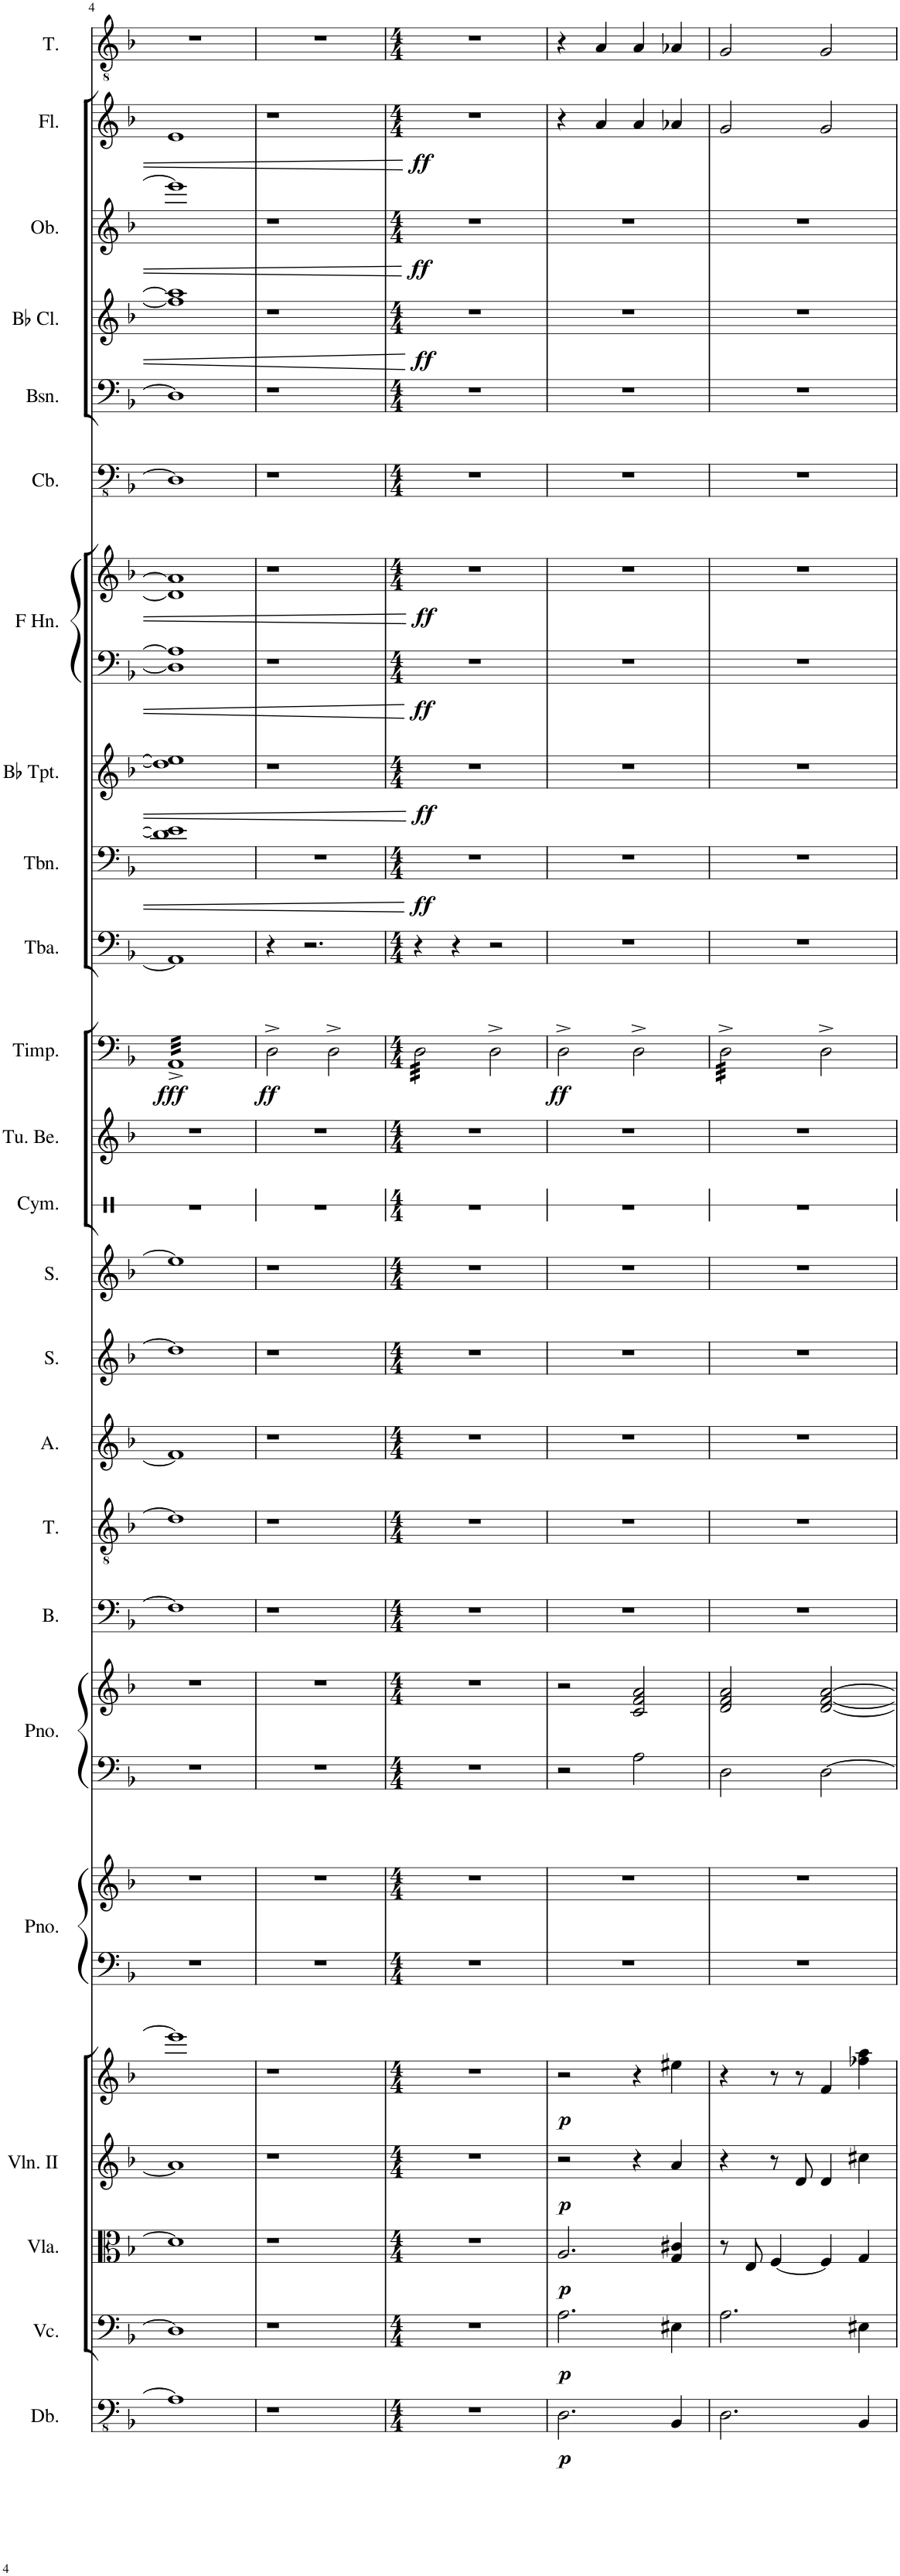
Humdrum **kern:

**kern	**dynam	**kern	**dynam	**kern	**dynam	**kern	**dynam	**kern	**dynam	**kern	**kern	**kern	**kern	**kern	**kern	**kern	**kern	**kern	**kern	**kern	**kern	**dynam	**kern	**kern	**dynam	**kern	**dynam	**kern	**kern	**dynam	**kern	**kern	**kern	**dynam	**kern	**dynam	**kern	**dynam	**kern
*part25	*part25	*part24	*part24	*part23	*part23	*part22	*part22	*part21	*part21	*part20	*part20	*part19	*part19	*part18	*part17	*part16	*part15	*part14	*part13	*part12	*part11	*part11	*part10	*part9	*part9	*part8	*part8	*part7	*part7	*part7	*part6	*part5	*part4	*part4	*part3	*part3	*part2	*part2	*part1
*staff28	*staff28	*staff27	*staff27	*staff26	*staff26	*staff25	*staff25	*staff24	*staff24	*staff23	*staff22	*staff21	*staff20	*staff19	*staff18	*staff17	*staff16	*staff15	*staff14	*staff13	*staff12	*staff12	*staff11	*staff10	*staff10	*staff9	*staff9	*staff8	*staff7	*staff7/8	*staff6	*staff5	*staff4	*staff4	*staff3	*staff3	*staff2	*staff2	*staff1
*I"Double Bass	*	*I"Violoncellos	*	*I"Violas	*	*I"Violins II	*	*I"Violins I	*	*I"Piano	*	*I"Piano	*	*I"Bass	*I"Tenor	*I"Alto	*I"Soprano	*I"Soprano	*I"Cymbal	*I"Tubular Bells	*I"Timpani	*	*I"Tuba	*I"Trombone	*	*I"Trumpets in Bb	*	*I"Horns in F	*	*	*I"Contrabasses	*I"Bassoons	*I"Clarinets in Bb	*	*I"Oboes	*	*I"Flutes	*	*I"Tenor
*I'Db.	*	*I'Vc.	*	*I'Vla.	*	*I'Vln. II	*	*	*	*I'Pno.	*	*I'Pno.	*	*I'B.	*I'T.	*I'A.	*I'S.	*I'S.	*I'Cym.	*I'Tu. Be.	*I'Timp.	*	*I'Tba.	*I'Tbn.	*	*	*	*	*	*	*I'Cb.	*I'Bsn.	*	*	*I'Ob.	*	*I'Fl.	*	*I'T.
!!LO:PB:g=z
*clefFv4	*	*clefF4	*	*clefC3	*	*clefG2	*	*clefG2	*	*clefF4	*clefG2	*clefF4	*clefG2	*clefF4	*clefGv2	*clefG2	*clefG2	*clefG2	*clefX	*clefG2	*clefF4	*	*clefF4	*clefF4	*	*clefG2	*	*clefF4	*clefG2	*	*clefFv4	*clefF4	*clefG2	*	*clefG2	*	*clefG2	*	*clefGv2
*ITrd7c12	*	*	*	*	*	*	*	*	*	*	*	*	*	*	*	*	*	*	*	*	*	*	*	*	*	*ITrd1c2	*	*ITrd4c7	*ITrd4c7	*	*ITrd7c12	*	*ITrd1c2	*	*	*	*	*	*
*k[b-]	*	*k[b-]	*	*k[b-]	*	*k[b-]	*	*k[b-]	*	*k[b-]	*k[b-]	*k[b-]	*k[b-]	*k[b-]	*k[b-]	*k[b-]	*k[b-]	*k[b-]	*k[]	*k[b-]	*k[b-]	*	*k[b-]	*k[b-]	*	*k[b-]	*	*k[b-]	*k[b-]	*	*k[b-]	*k[b-]	*k[b-]	*	*k[b-]	*	*k[b-]	*	*k[b-]
*M4/4	*	*M4/4	*	*M4/4	*	*M4/4	*	*M4/4	*	*M4/4	*M4/4	*M4/4	*M4/4	*M4/4	*M4/4	*M4/4	*M4/4	*M4/4	*M4/4	*M4/4	*M4/4	*	*M4/4	*M4/4	*	*M4/4	*	*M4/4	*M4/4	*	*M4/4	*M4/4	*M4/4	*	*M4/4	*	*M4/4	*	*M4/4
=4	=4	=4	=4	=4	=4	=4	=4	=4	=4	=4	=4	=4	=4	=4	=4	=4	=4	=4	=4	=4	=4	=4	=4	=4	=4	=4	=4	=4	=4	=4	=4	=4	=4	=4	=4	=4	=4	=4	=4
!	!	!	!	!	!	!	!	!	!	!	!	!	!	!	!	!	!	!	!	!	!	!LO:DY:b	!	!	!	!	!	!	!	!	!	!	!	!	!	!	!	!	!
*	*	*	*	*	*	*	*	*	*	*	*	*	*	*	*	*	*	*	*	*	*tremolo	*	*	*	*	*	*	*	*	*	*	*	*	*	*	*	*	*	*
1AA]	.	1D]	.	1d]	.	1a]	.	1eee]	.	1r	1r	1r	1r	1F]	1d]	1f]	1dd]	1ee]	1r	1r	32AA^LLL	fff	1AA]	1d] 1e]	.	1dd] 1ee]	.	1D] 1A]	1d] 1a]	.	1DD]	1D]	1ff] 1aa]	.	1eee]	.	1e	.	1r
.	.	.	.	.	.	.	.	.	.	.	.	.	.	.	.	.	.	.	.	.	32AA^	.	.	.	.	.	.	.	.	.	.	.	.	.	.	.	.	.	.
.	.	.	.	.	.	.	.	.	.	.	.	.	.	.	.	.	.	.	.	.	32AA^	.	.	.	.	.	.	.	.	.	.	.	.	.	.	.	.	.	.
.	.	.	.	.	.	.	.	.	.	.	.	.	.	.	.	.	.	.	.	.	32AA^	.	.	.	.	.	.	.	.	.	.	.	.	.	.	.	.	.	.
.	.	.	.	.	.	.	.	.	.	.	.	.	.	.	.	.	.	.	.	.	32AA^	.	.	.	.	.	.	.	.	.	.	.	.	.	.	.	.	.	.
.	.	.	.	.	.	.	.	.	.	.	.	.	.	.	.	.	.	.	.	.	32AA^	.	.	.	.	.	.	.	.	.	.	.	.	.	.	.	.	.	.
.	.	.	.	.	.	.	.	.	.	.	.	.	.	.	.	.	.	.	.	.	32AA^	.	.	.	.	.	.	.	.	.	.	.	.	.	.	.	.	.	.
.	.	.	.	.	.	.	.	.	.	.	.	.	.	.	.	.	.	.	.	.	32AA^	.	.	.	.	.	.	.	.	.	.	.	.	.	.	.	.	.	.
.	.	.	.	.	.	.	.	.	.	.	.	.	.	.	.	.	.	.	.	.	32AA^	.	.	.	.	.	.	.	.	.	.	.	.	.	.	.	.	.	.
.	.	.	.	.	.	.	.	.	.	.	.	.	.	.	.	.	.	.	.	.	32AA^	.	.	.	.	.	.	.	.	.	.	.	.	.	.	.	.	.	.
.	.	.	.	.	.	.	.	.	.	.	.	.	.	.	.	.	.	.	.	.	32AA^	.	.	.	.	.	.	.	.	.	.	.	.	.	.	.	.	.	.
.	.	.	.	.	.	.	.	.	.	.	.	.	.	.	.	.	.	.	.	.	32AA^	.	.	.	.	.	.	.	.	.	.	.	.	.	.	.	.	.	.
.	.	.	.	.	.	.	.	.	.	.	.	.	.	.	.	.	.	.	.	.	32AA^	.	.	.	.	.	.	.	.	.	.	.	.	.	.	.	.	.	.
.	.	.	.	.	.	.	.	.	.	.	.	.	.	.	.	.	.	.	.	.	32AA^	.	.	.	.	.	.	.	.	.	.	.	.	.	.	.	.	.	.
.	.	.	.	.	.	.	.	.	.	.	.	.	.	.	.	.	.	.	.	.	32AA^	.	.	.	.	.	.	.	.	.	.	.	.	.	.	.	.	.	.
.	.	.	.	.	.	.	.	.	.	.	.	.	.	.	.	.	.	.	.	.	32AA^	.	.	.	.	.	.	.	.	.	.	.	.	.	.	.	.	.	.
.	.	.	.	.	.	.	.	.	.	.	.	.	.	.	.	.	.	.	.	.	32AA^	.	.	.	.	.	.	.	.	.	.	.	.	.	.	.	.	.	.
.	.	.	.	.	.	.	.	.	.	.	.	.	.	.	.	.	.	.	.	.	32AA^	.	.	.	.	.	.	.	.	.	.	.	.	.	.	.	.	.	.
.	.	.	.	.	.	.	.	.	.	.	.	.	.	.	.	.	.	.	.	.	32AA^	.	.	.	.	.	.	.	.	.	.	.	.	.	.	.	.	.	.
.	.	.	.	.	.	.	.	.	.	.	.	.	.	.	.	.	.	.	.	.	32AA^	.	.	.	.	.	.	.	.	.	.	.	.	.	.	.	.	.	.
.	.	.	.	.	.	.	.	.	.	.	.	.	.	.	.	.	.	.	.	.	32AA^	.	.	.	.	.	.	.	.	.	.	.	.	.	.	.	.	.	.
.	.	.	.	.	.	.	.	.	.	.	.	.	.	.	.	.	.	.	.	.	32AA^	.	.	.	.	.	.	.	.	.	.	.	.	.	.	.	.	.	.
.	.	.	.	.	.	.	.	.	.	.	.	.	.	.	.	.	.	.	.	.	32AA^	.	.	.	.	.	.	.	.	.	.	.	.	.	.	.	.	.	.
.	.	.	.	.	.	.	.	.	.	.	.	.	.	.	.	.	.	.	.	.	32AA^	.	.	.	.	.	.	.	.	.	.	.	.	.	.	.	.	.	.
.	.	.	.	.	.	.	.	.	.	.	.	.	.	.	.	.	.	.	.	.	32AA^	.	.	.	.	.	.	.	.	.	.	.	.	.	.	.	.	.	.
.	.	.	.	.	.	.	.	.	.	.	.	.	.	.	.	.	.	.	.	.	32AA^	.	.	.	.	.	.	.	.	.	.	.	.	.	.	.	.	.	.
.	.	.	.	.	.	.	.	.	.	.	.	.	.	.	.	.	.	.	.	.	32AA^	.	.	.	.	.	.	.	.	.	.	.	.	.	.	.	.	.	.
.	.	.	.	.	.	.	.	.	.	.	.	.	.	.	.	.	.	.	.	.	32AA^	.	.	.	.	.	.	.	.	.	.	.	.	.	.	.	.	.	.
.	.	.	.	.	.	.	.	.	.	.	.	.	.	.	.	.	.	.	.	.	32AA^	.	.	.	.	.	.	.	.	.	.	.	.	.	.	.	.	.	.
.	.	.	.	.	.	.	.	.	.	.	.	.	.	.	.	.	.	.	.	.	32AA^	.	.	.	.	.	.	.	.	.	.	.	.	.	.	.	.	.	.
.	.	.	.	.	.	.	.	.	.	.	.	.	.	.	.	.	.	.	.	.	32AA^	.	.	.	.	.	.	.	.	.	.	.	.	.	.	.	.	.	.
.	.	.	.	.	.	.	.	.	.	.	.	.	.	.	.	.	.	.	.	.	32AA^JJJ	.	.	.	.	.	.	.	.	.	.	.	.	.	.	.	.	.	.
*	*	*	*	*	*	*	*	*	*	*	*	*	*	*	*	*	*	*	*	*	*Xtremolo	*	*	*	*	*	*	*	*	*	*	*	*	*	*	*	*	*	*
=5	=5	=5	=5	=5	=5	=5	=5	=5	=5	=5	=5	=5	=5	=5	=5	=5	=5	=5	=5	=5	=5	=5	=5	=5	=5	=5	=5	=5	=5	=5	=5	=5	=5	=5	=5	=5	=5	=5	=5
!	!	!	!	!	!	!	!	!	!	!	!	!	!	!	!	!	!	!	!	!	!	!LO:DY:b	!	!	!	!	!	!	!	!	!	!	!	!	!	!	!	!	!
1r	.	1r	.	1r	.	1r	.	1r	.	1r	1r	1r	1r	1r	1r	1r	1r	1r	1r	1r	2D^\	ff	4r	1r	.	1r	.	1r	1r	.	1r	1r	1r	.	1r	.	1r	.	1r
.	.	.	.	.	.	.	.	.	.	.	.	.	.	.	.	.	.	.	.	.	.	.	2.r	.	.	.	.	.	.	.	.	.	.	.	.	.	.	.	.
.	.	.	.	.	.	.	.	.	.	.	.	.	.	.	.	.	.	.	.	.	2D^\	.	.	.	.	.	.	.	.	.	.	.	.	.	.	.	.	.	.
=6	=6	=6	=6	=6	=6	=6	=6	=6	=6	=6	=6	=6	=6	=6	=6	=6	=6	=6	=6	=6	=6	=6	=6	=6	=6	=6	=6	=6	=6	=6	=6	=6	=6	=6	=6	=6	=6	=6	=6
*M4/4	*	*M4/4	*	*M4/4	*	*M4/4	*	*M4/4	*	*M4/4	*M4/4	*M4/4	*M4/4	*M4/4	*M4/4	*M4/4	*M4/4	*M4/4	*M4/4	*M4/4	*M4/4	*	*M4/4	*M4/4	*	*M4/4	*	*M4/4	*M4/4	*	*M4/4	*M4/4	*M4/4	*	*M4/4	*	*M4/4	*	*M4/4
!	!	!	!	!	!	!	!	!	!	!	!	!	!	!	!	!	!	!	!	!	!	!	!	!	!LO:DY:b	!	!LO:DY:b	!	!	!LO:DY:b=2	!	!	!	!	!	!	!	!	!
!	!	!	!	!	!	!	!	!	!	!	!	!	!	!	!	!	!	!	!	!	!	!	!	!	!	!	!	!	!	!LO:DY:n=1:b	!	!	!	!LO:DY:b	!	!LO:DY:b	!	!LO:DY:b	!
*	*	*	*	*	*	*	*	*	*	*	*	*	*	*	*	*	*	*	*	*	*tremolo	*	*	*	*	*	*	*	*	*	*	*	*	*	*	*	*	*	*
1r	.	1r	.	1r	.	1r	.	1r	.	1r	1r	1r	1r	1r	1r	1r	1r	1r	1r	1r	32D\LLL	.	4r	1r	ff	1r	ff	1r	1r	ff ff	1r	1r	1r	ff	1r	ff	1r	ff	1r
.	.	.	.	.	.	.	.	.	.	.	.	.	.	.	.	.	.	.	.	.	32D\	.	.	.	.	.	.	.	.	.	.	.	.	.	.	.	.	.	.
.	.	.	.	.	.	.	.	.	.	.	.	.	.	.	.	.	.	.	.	.	32D\	.	.	.	.	.	.	.	.	.	.	.	.	.	.	.	.	.	.
.	.	.	.	.	.	.	.	.	.	.	.	.	.	.	.	.	.	.	.	.	32D\	.	.	.	.	.	.	.	.	.	.	.	.	.	.	.	.	.	.
.	.	.	.	.	.	.	.	.	.	.	.	.	.	.	.	.	.	.	.	.	32D\	.	.	.	.	.	.	.	.	.	.	.	.	.	.	.	.	.	.
.	.	.	.	.	.	.	.	.	.	.	.	.	.	.	.	.	.	.	.	.	32D\	.	.	.	.	.	.	.	.	.	.	.	.	.	.	.	.	.	.
.	.	.	.	.	.	.	.	.	.	.	.	.	.	.	.	.	.	.	.	.	32D\	.	.	.	.	.	.	.	.	.	.	.	.	.	.	.	.	.	.
.	.	.	.	.	.	.	.	.	.	.	.	.	.	.	.	.	.	.	.	.	32D\	.	.	.	.	.	.	.	.	.	.	.	.	.	.	.	.	.	.
.	.	.	.	.	.	.	.	.	.	.	.	.	.	.	.	.	.	.	.	.	32D\	.	4r	.	.	.	.	.	.	.	.	.	.	.	.	.	.	.	.
.	.	.	.	.	.	.	.	.	.	.	.	.	.	.	.	.	.	.	.	.	32D\	.	.	.	.	.	.	.	.	.	.	.	.	.	.	.	.	.	.
.	.	.	.	.	.	.	.	.	.	.	.	.	.	.	.	.	.	.	.	.	32D\	.	.	.	.	.	.	.	.	.	.	.	.	.	.	.	.	.	.
.	.	.	.	.	.	.	.	.	.	.	.	.	.	.	.	.	.	.	.	.	32D\	.	.	.	.	.	.	.	.	.	.	.	.	.	.	.	.	.	.
.	.	.	.	.	.	.	.	.	.	.	.	.	.	.	.	.	.	.	.	.	32D\	.	.	.	.	.	.	.	.	.	.	.	.	.	.	.	.	.	.
.	.	.	.	.	.	.	.	.	.	.	.	.	.	.	.	.	.	.	.	.	32D\	.	.	.	.	.	.	.	.	.	.	.	.	.	.	.	.	.	.
.	.	.	.	.	.	.	.	.	.	.	.	.	.	.	.	.	.	.	.	.	32D\	.	.	.	.	.	.	.	.	.	.	.	.	.	.	.	.	.	.
.	.	.	.	.	.	.	.	.	.	.	.	.	.	.	.	.	.	.	.	.	32D\JJJ	.	.	.	.	.	.	.	.	.	.	.	.	.	.	.	.	.	.
*	*	*	*	*	*	*	*	*	*	*	*	*	*	*	*	*	*	*	*	*	*Xtremolo	*	*	*	*	*	*	*	*	*	*	*	*	*	*	*	*	*	*
.	.	.	.	.	.	.	.	.	.	.	.	.	.	.	.	.	.	.	.	.	2D^\	.	2r	.	.	.	.	.	.	.	.	.	.	.	.	.	.	.	.
=7	=7	=7	=7	=7	=7	=7	=7	=7	=7	=7	=7	=7	=7	=7	=7	=7	=7	=7	=7	=7	=7	=7	=7	=7	=7	=7	=7	=7	=7	=7	=7	=7	=7	=7	=7	=7	=7	=7	=7
!	!LO:DY:b	!	!LO:DY:b	!	!LO:DY:b	!	!LO:DY:b	!	!LO:DY:b	!	!	!	!	!	!	!	!	!	!	!	!	!LO:DY:b	!	!	!	!	!	!	!	!	!	!	!	!	!	!	!	!	!
2.DD\	p	2.A\	p	2.A/	p	2r	p	2r	p	1r	1r	2r	2r	1r	1r	1r	1r	1r	1r	1r	2D^\	ff	1r	1r	.	1r	.	1r	1r	.	1r	1r	1r	.	1r	.	4r	.	4r
.	.	.	.	.	.	.	.	.	.	.	.	.	.	.	.	.	.	.	.	.	.	.	.	.	.	.	.	.	.	.	.	.	.	.	.	.	4a/	.	4A/
.	.	.	.	.	.	4r	.	4r	.	.	.	2A\	2c/ 2f/ 2a/	.	.	.	.	.	.	.	2D^\	.	.	.	.	.	.	.	.	.	.	.	.	.	.	.	4a/	.	4A/
4BBB-/	.	4E#X\	.	4G/ 4c#X/	.	4a/	.	4ee#X\	.	.	.	.	.	.	.	.	.	.	.	.	.	.	.	.	.	.	.	.	.	.	.	.	.	.	.	.	4a-X/	.	4A-X/
=8	=8	=8	=8	=8	=8	=8	=8	=8	=8	=8	=8	=8	=8	=8	=8	=8	=8	=8	=8	=8	=8	=8	=8	=8	=8	=8	=8	=8	=8	=8	=8	=8	=8	=8	=8	=8	=8	=8	=8
*	*	*	*	*	*	*	*	*	*	*	*	*	*	*	*	*	*	*	*	*	*tremolo	*	*	*	*	*	*	*	*	*	*	*	*	*	*	*	*	*	*
2.DD\	.	2.A\	.	8r	.	4r	.	4r	.	1r	1r	2D\	2d/ 2f/ 2a/	1r	1r	1r	1r	1r	1r	1r	32D^\LLL	.	1r	1r	.	1r	.	1r	1r	.	1r	1r	1r	.	1r	.	2g/	.	2G/
.	.	.	.	.	.	.	.	.	.	.	.	.	.	.	.	.	.	.	.	.	32D^\	.	.	.	.	.	.	.	.	.	.	.	.	.	.	.	.	.	.
.	.	.	.	.	.	.	.	.	.	.	.	.	.	.	.	.	.	.	.	.	32D^\	.	.	.	.	.	.	.	.	.	.	.	.	.	.	.	.	.	.
.	.	.	.	.	.	.	.	.	.	.	.	.	.	.	.	.	.	.	.	.	32D^\	.	.	.	.	.	.	.	.	.	.	.	.	.	.	.	.	.	.
.	.	.	.	8E/	.	.	.	.	.	.	.	.	.	.	.	.	.	.	.	.	32D^\	.	.	.	.	.	.	.	.	.	.	.	.	.	.	.	.	.	.
.	.	.	.	.	.	.	.	.	.	.	.	.	.	.	.	.	.	.	.	.	32D^\	.	.	.	.	.	.	.	.	.	.	.	.	.	.	.	.	.	.
.	.	.	.	.	.	.	.	.	.	.	.	.	.	.	.	.	.	.	.	.	32D^\	.	.	.	.	.	.	.	.	.	.	.	.	.	.	.	.	.	.
.	.	.	.	.	.	.	.	.	.	.	.	.	.	.	.	.	.	.	.	.	32D^\	.	.	.	.	.	.	.	.	.	.	.	.	.	.	.	.	.	.
.	.	.	.	[4F/	.	8r	.	8r	.	.	.	.	.	.	.	.	.	.	.	.	32D^\	.	.	.	.	.	.	.	.	.	.	.	.	.	.	.	.	.	.
.	.	.	.	.	.	.	.	.	.	.	.	.	.	.	.	.	.	.	.	.	32D^\	.	.	.	.	.	.	.	.	.	.	.	.	.	.	.	.	.	.
.	.	.	.	.	.	.	.	.	.	.	.	.	.	.	.	.	.	.	.	.	32D^\	.	.	.	.	.	.	.	.	.	.	.	.	.	.	.	.	.	.
.	.	.	.	.	.	.	.	.	.	.	.	.	.	.	.	.	.	.	.	.	32D^\	.	.	.	.	.	.	.	.	.	.	.	.	.	.	.	.	.	.
.	.	.	.	.	.	8d/	.	8r	.	.	.	.	.	.	.	.	.	.	.	.	32D^\	.	.	.	.	.	.	.	.	.	.	.	.	.	.	.	.	.	.
.	.	.	.	.	.	.	.	.	.	.	.	.	.	.	.	.	.	.	.	.	32D^\	.	.	.	.	.	.	.	.	.	.	.	.	.	.	.	.	.	.
.	.	.	.	.	.	.	.	.	.	.	.	.	.	.	.	.	.	.	.	.	32D^\	.	.	.	.	.	.	.	.	.	.	.	.	.	.	.	.	.	.
.	.	.	.	.	.	.	.	.	.	.	.	.	.	.	.	.	.	.	.	.	32D^\JJJ	.	.	.	.	.	.	.	.	.	.	.	.	.	.	.	.	.	.
*	*	*	*	*	*	*	*	*	*	*	*	*	*	*	*	*	*	*	*	*	*Xtremolo	*	*	*	*	*	*	*	*	*	*	*	*	*	*	*	*	*	*
.	.	.	.	4F/]	.	4d/	.	4f/	.	.	.	[2D\	[2d/ [2f/ [2a/	.	.	.	.	.	.	.	2D^\	.	.	.	.	.	.	.	.	.	.	.	.	.	.	.	2g/	.	2G/
4BBB-/	.	4E#X\	.	4G/	.	4cc#X\	.	4ff-X\ 4aa\	.	.	.	.	.	.	.	.	.	.	.	.	.	.	.	.	.	.	.	.	.	.	.	.	.	.	.	.	.	.	.
=	=	=	=	=	=	=	=	=	=	=	=	=	=	=	=	=	=	=	=	=	=	=	=	=	=	=	=	=	=	=	=	=	=	=	=	=	=	=	=
*-	*-	*-	*-	*-	*-	*-	*-	*-	*-	*-	*-	*-	*-	*-	*-	*-	*-	*-	*-	*-	*-	*-	*-	*-	*-	*-	*-	*-	*-	*-	*-	*-	*-	*-	*-	*-	*-	*-	*-
